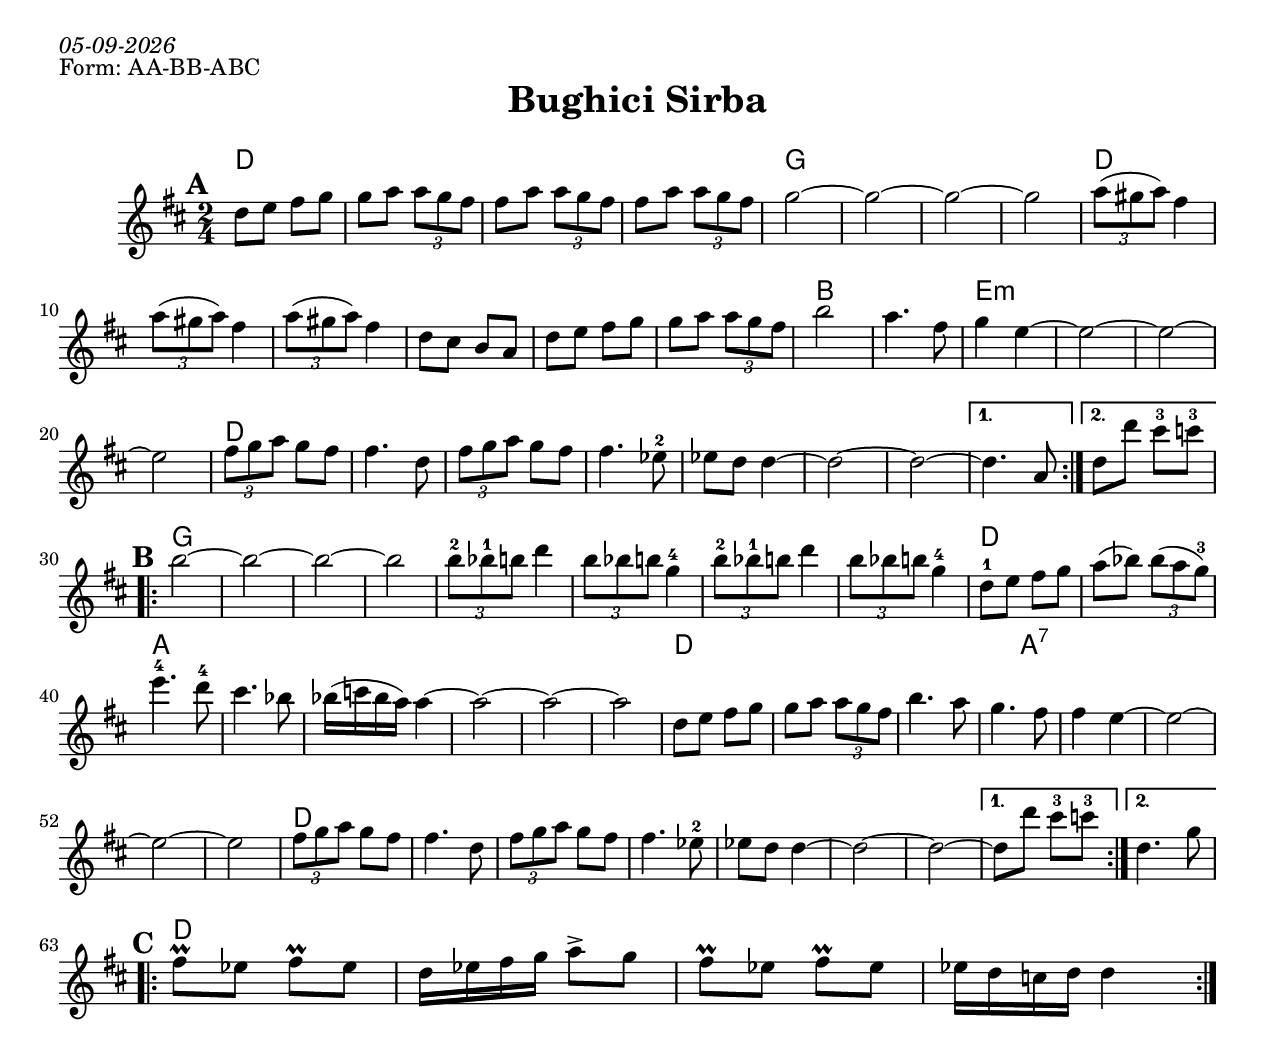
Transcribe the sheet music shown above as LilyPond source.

\version "2.18.0"
\include "english.ly"
\paper{
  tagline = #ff
  print-all-headers = ##t
  #(set-paper-size "letter")
}
date = #(strftime "%d-%m-%Y" (localtime (current-time)))

\markup{ \italic{ \date }  }

\markup{Form: AA-BB-ABC}

global = {
  \clef treble
  \key d \major
  \time 2/4
  \set Score.markFormatter = #format-mark-box-alphabet
}

%#################################### Melody ########################
%melody =  \transpose c d \relative c' {  %transpose for clarinet
cadence = {
  \tuplet 3/2{fs8 g a} g8 fs %maybe es g a?
  fs4. d8
  \tuplet 3/2{fs8 g a} g8 fs %maybe es g a?
  fs4. ef8-2
  ef8 d d4~
  d2~
  d2~
  %d2
}

melody = \relative c'' {
  \global
  %\partial 16*3 a16 d f   %lead in notes

  \repeat volta 2{
   \mark \default
   d8 e fs g
   g8 a \tuplet 3/2{a g fs}
   fs8 a \tuplet 3/2{a g fs}
   fs8 a \tuplet 3/2{a g fs}
   g2 ~
   g2~
   g2~
   g2
   \repeat unfold 3 {\tuplet 3/2 {a8 (gs a)}fs 4 |}

   d8 cs b a

   d8 e fs g
   g8 a \tuplet 3/2{a g fs}
   b2
   a4. fs8
   g4 e~
   e2~
   e2~
   e2 |
   %e2
   %b4 \glissando g~
   %g2~
   %g2

   \cadence
   %d2

  }

  \alternative{
    {d4. a8}
    % {d4. d'8}
    {d8 d'8 cs8-3 c-3 }
  }

\break
  \repeat volta 2{
   \mark \default
  % cs8-3 c-3 b4~
   b2~
   b2~
   b2~
   b2   % am I an extra measuere?
   \repeat unfold 2{
   \tuplet 3/2{b8-2 bf-1 b} d4
   \tuplet 3/2{b8 bf b} g4-4
   }

   d8-1 e fs g
   a8 (bf) \tuplet 3/2 {bf (a g-3)}
   %fs8 g a bf
   %cs8 d cs16 b cs8|
   e'4.-4  d8-4
   cs4. bf8
   bf16 (c bf a) a4~
   %bf8 a a4~
   a2~
   a2~
   a2
   % end phrase

   d,8 e fs g
   g8 a \tuplet 3/2{a g fs}
   b4. a8
   g4. fs8
   fs4 e~
   e2~
   e2~
   e2~
   %e2 % am I an extra measure?

   \cadence


  }
   % needs pickup note for last section
   \alternative {
     {d8 d'8 cs8-3 c-3 }
     {d,4. g8 }
   }
   \break
 \repeat volta 2{
   \mark \default
   fs8\prall ef fs\prall ef
   d16 ef fs g a8-> g
   %d8 fs a g   % maybe d fs
  fs8\prall ef fs\prall ef
   ef16 d c d  d4


 }
}
%################################# Lyrics #####################
%\addlyrics{ \set stanza = #"1. " }
%################################# Chords #######################
harmonies = \chordmode {
  d2*4
  g2*4
  d2*6
  b2*2
  e2*4:m
  d2*9
  %b
  g2*8
  d2*2
  a2*6
  d4*7
  a4*9:7
  d2*9
  d2*4
  %lost chord back to D last 4 bars of A

}

\score {
  <<
    \new ChordNames {
      \set chordChanges = ##t
      \harmonies
    }
    \new Staff   \melody
  >>
  \header{
    title= "Bughici Sirba"
    subtitle=""
    composer= ""
    instrument =""
    arranger= ""
  }
  \layout{indent = 1.0\cm}
  \midi {
    \tempo 4 = 120

    % \midi { }
  }
}
%{
% more verses:
\markup{}
\markup {
  \fill-line {
    \hspace #0.1 % distance from left margin
    \column {
      \line { "1."
	\column {
	  ""
	}
      }
      \hspace #0.2 % vertical distance between verses
      \line { "2."
	\column {
	 ""
	}
      }
    }
    \hspace #0.1  % horiz. distance between columns
    \column {
      \line { "3."
	\column {
	  ""
	}
      }
      \hspace #0.2 % distance between verses
      \line { "4."
	\column {
	 ""
	}
      }
    }
    \hspace #0.1 % distance to right margin
  }
}

%}
